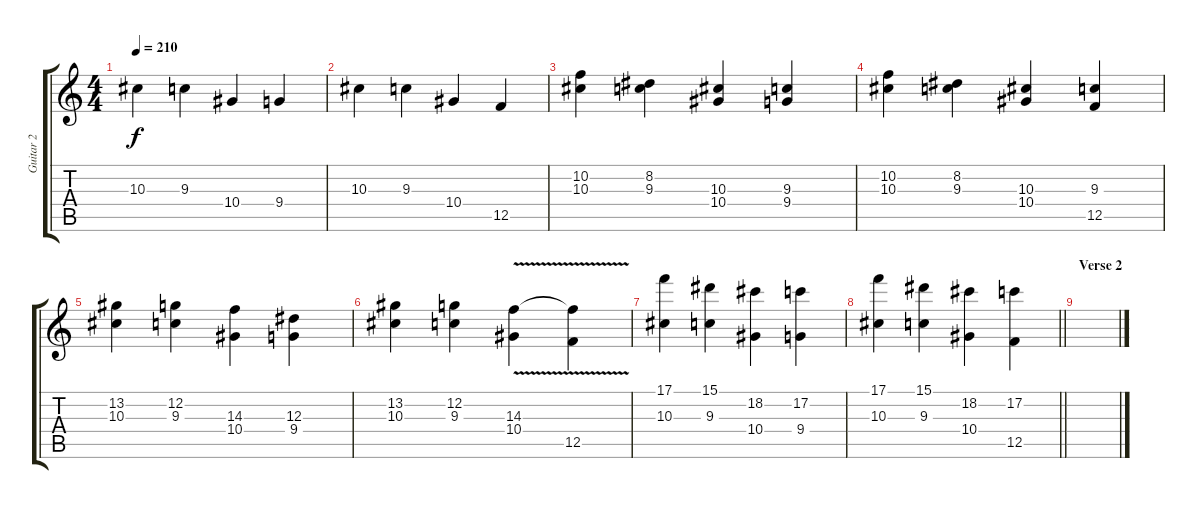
\track ("Guitar 2" "Guitar 2") {instrument distortionguitar}
\staff {score tabs}
\tuning (C4 G3 Eb3 Bb2 F2 C2) {hide}
\ts (4 4)
\section ("" "")
\tempo 210
\clef g2
\ks c
10.3.4{dy f} 9.3.4 10.4.4 9.4.4 |
10.3.4 9.3.4 10.4.4 12.5.4 |
(10.2 10.3).4 (8.2 9.3).4 (10.3 10.4).4 (9.3 9.4).4 |
(10.2 10.3).4 (8.2 9.3).4 (10.3 10.4).4 (9.3 12.5).4 |
(13.2 10.3).4 (12.2 9.3).4 (14.3 10.4).4 (12.3 9.4).4 |
(13.2 10.3).4 (12.2 9.3).4 (14.3{v} 10.4).4 (14.3{t} 12.5).4 |
(17.1 10.3).4 (15.1 9.3).4 (18.2 10.4).4 (17.2 9.4).4 |
\barLineRight lightlight
(17.1 10.3).4 (15.1 9.3).4 (18.2 10.4).4 (17.2 12.5).4 |
\section ("" "Verse 2")
